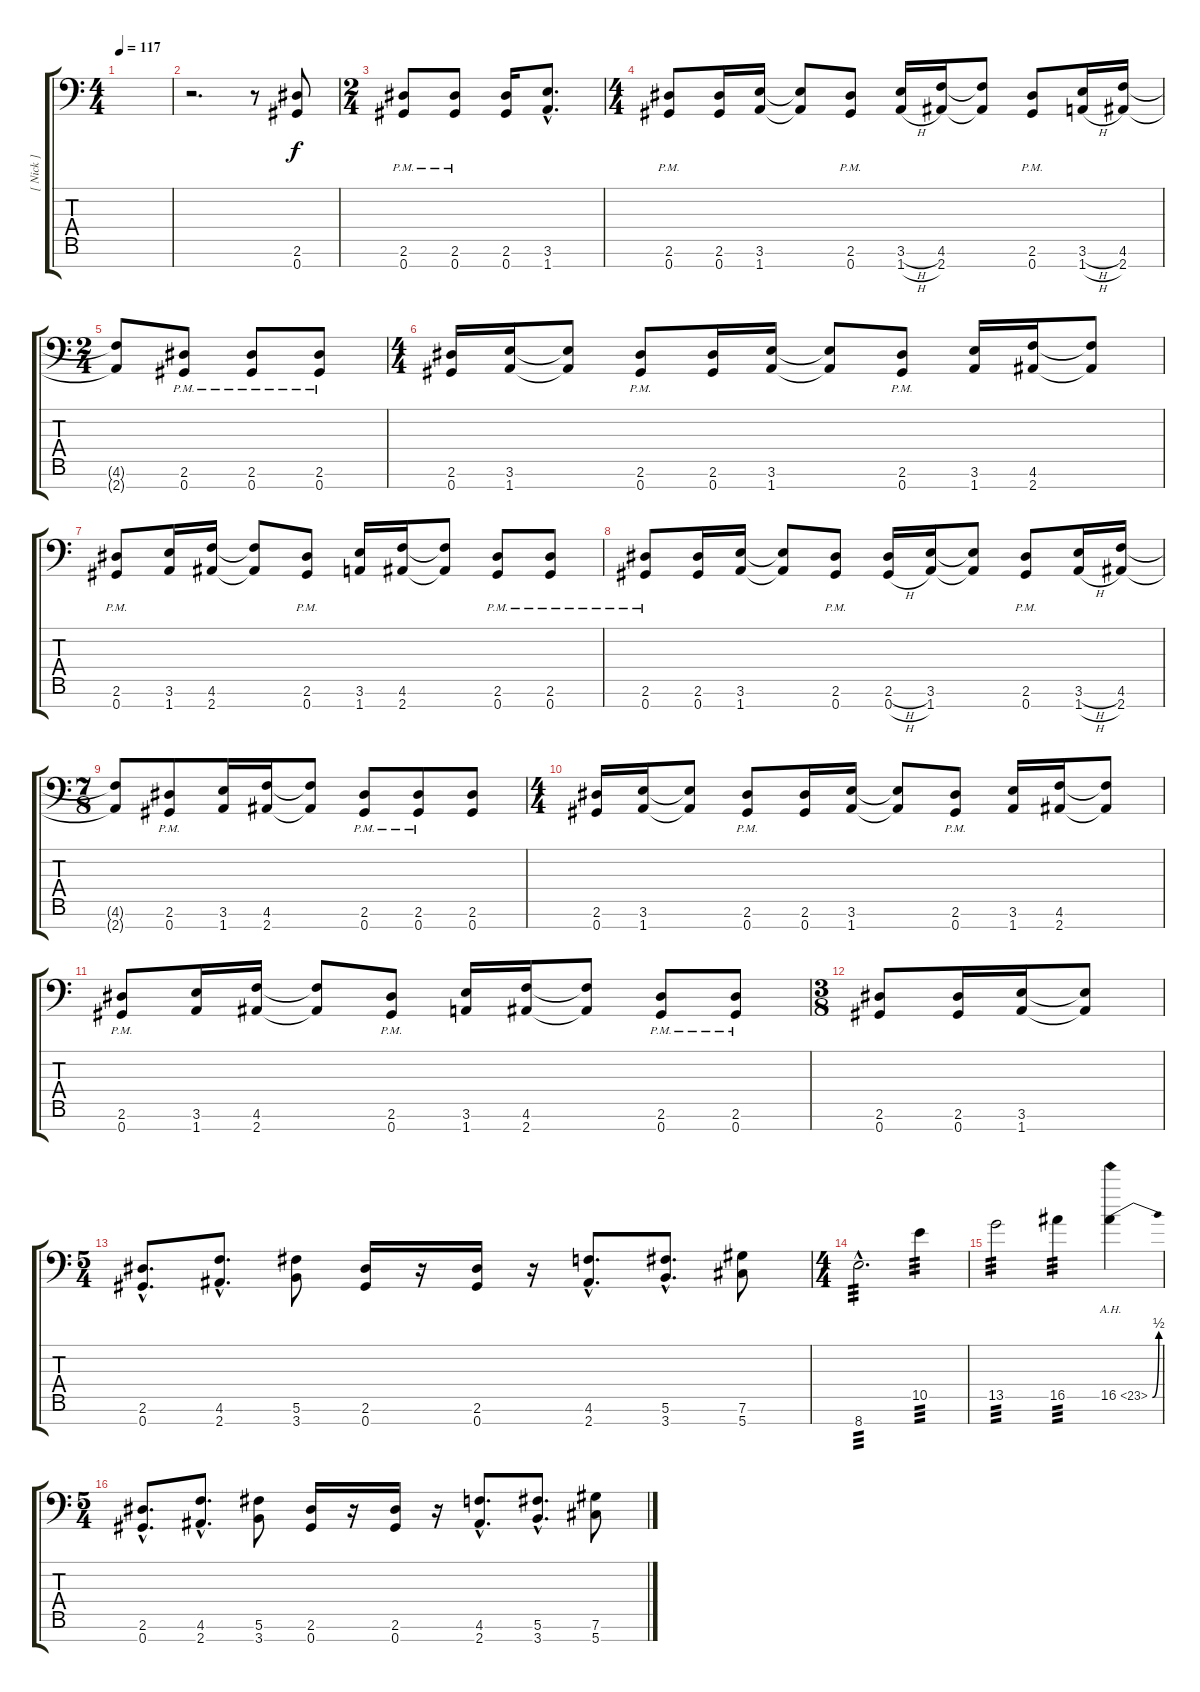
\track ("[ Nick ]" "[ Nick ]") {instrument overdrivenguitar}
\staff {score tabs}
\tuning (Db4 Ab3 E3 B2 Gb2 Db2 Ab1) {hide}
\ts (4 4)
\tempo 117
\clef f4
\ks c
|
r.2{d} r.8 (2.6 0.7).8 |
\ts (2 4)
(2.6{pm} 0.7{pm}).8 (2.6{pm} 0.7{pm}).8 (2.6 0.7).16 (3.6{hac} 1.7{hac}).8{d} |
\ts (4 4)
(2.6{pm} 0.7{pm}).8 (2.6 0.7).16 (3.6 1.7).16 (3.6{t} 1.7{t}).8 (2.6{pm} 0.7{pm}).8 (3.6{h} 1.7{h}).16 (4.6 2.7).16 (4.6{t} 2.7{t}).8 (2.6{pm} 0.7{pm}).8 (3.6{h} 1.7{h}).16 (4.6 2.7).16 |
\ts (2 4)
(4.6{t} 2.7{t}).8 (2.6{pm} 0.7{pm}).8 (2.6{pm} 0.7{pm}).8 (2.6{pm} 0.7{pm}).8 |
\ts (4 4)
(2.6 0.7).16 (3.6 1.7).16 (3.6{t} 1.7{t}).8 (2.6{pm} 0.7{pm}).8 (2.6 0.7).16 (3.6 1.7).16 (3.6{t} 1.7{t}).8 (2.6{pm} 0.7{pm}).8 (3.6 1.7).16 (4.6 2.7).16 (4.6{t} 2.7{t}).8 |
(2.6{pm} 0.7{pm}).8 (3.6 1.7).16 (4.6 2.7).16 (4.6{t} 2.7{t}).8 (2.6{pm} 0.7{pm}).8 (3.6 1.7).16 (4.6 2.7).16 (4.6{t} 2.7{t}).8 (2.6{pm} 0.7{pm}).8 (2.6{pm} 0.7{pm}).8 |
(2.6{pm} 0.7{pm}).8 (2.6 0.7).16 (3.6 1.7).16 (3.6{t} 1.7{t}).8 (2.6{pm} 0.7{pm}).8 (2.6{h} 0.7{h}).16 (3.6 1.7).16 (3.6{t} 1.7{t}).8 (2.6{pm} 0.7{pm}).8 (3.6{h} 1.7{h}).16 (4.6 2.7).16 |
\ts (7 8)
(4.6{t} 2.7{t}).8 (2.6{pm} 0.7{pm}).8 (3.6 1.7).16 (4.6 2.7).16 (4.6{t} 2.7{t}).8 (2.6{pm} 0.7{pm}).8 (2.6{pm} 0.7{pm}).8 (2.6 0.7).8 |
\ts (4 4)
(2.6 0.7).16 (3.6 1.7).16 (3.6{t} 1.7{t}).8 (2.6{pm} 0.7{pm}).8 (2.6 0.7).16 (3.6 1.7).16 (3.6{t} 1.7{t}).8 (2.6{pm} 0.7{pm}).8 (3.6 1.7).16 (4.6 2.7).16 (4.6{t} 2.7{t}).8 |
(2.6{pm} 0.7{pm}).8 (3.6 1.7).16 (4.6 2.7).16 (4.6{t} 2.7{t}).8 (2.6{pm} 0.7{pm}).8 (3.6 1.7).16 (4.6 2.7).16 (4.6{t} 2.7{t}).8 (2.6{pm} 0.7{pm}).8 (2.6{pm} 0.7{pm}).8 |
\ts (3 8)
(2.6 0.7).8 (2.6 0.7).16 (3.6 1.7).16 (3.6{t} 1.7{t}).8 |
\ts (5 4)
(2.6{hac} 0.7{hac}).8{d} (4.6{hac} 2.7{hac}).8{d} (5.6 3.7).8 (2.6 0.7).16 r.16 (2.6 0.7).16 r.16 (4.6{hac} 2.7{hac}).8{d} (5.6{hac} 3.7{hac}).8{d} (7.6 5.7).8 |
\ts (4 4)
8.7{hac}.2{d tp 3} 10.5.4{tp 3} |
13.5.2{tp 3} 16.5.4{tp 3} 16.5{be (bend 0 0 60 2) ah 7}.4 |
\ts (5 4)
(2.6{hac} 0.7{hac}).8{d} (4.6{hac} 2.7{hac}).8{d} (5.6 3.7).8 (2.6 0.7).16 r.16 (2.6 0.7).16 r.16 (4.6{hac} 2.7{hac}).8{d} (5.6{hac} 3.7{hac}).8{d} (7.6 5.7).8
